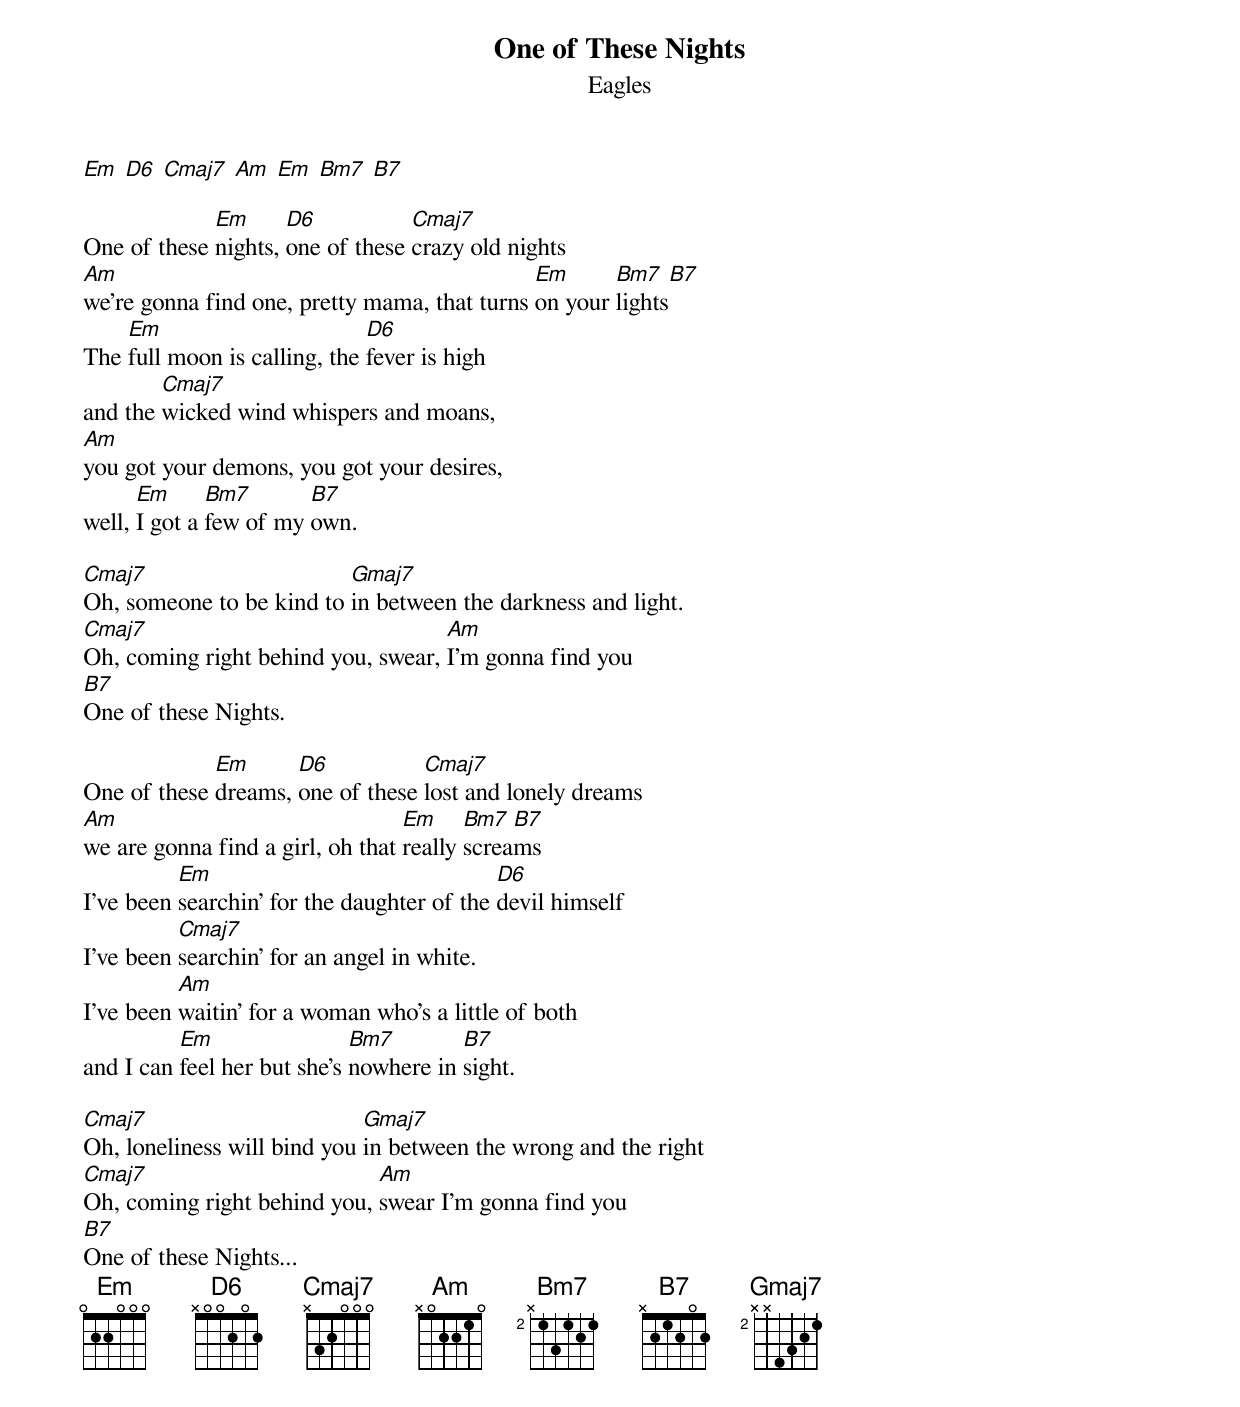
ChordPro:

{title:One of These Nights}
{subtitle:Eagles}

[Em] [D6] [Cmaj7] [Am] [Em] [Bm7] [B7]

One of these [Em]nights, [D6]one of these [Cmaj7]crazy old nights
[Am]we're gonna find one, pretty mama, that turns [Em]on your [Bm7]lights[B7]
The [Em]full moon is calling, the [D6]fever is high
and the [Cmaj7]wicked wind whispers and moans,
[Am]you got your demons, you got your desires,
well, [Em]I got a [Bm7]few of my [B7]own.

[Cmaj7]Oh, someone to be kind to [Gmaj7]in between the darkness and light.
[Cmaj7]Oh, coming right behind you, swear, [Am]I'm gonna find you
[B7]One of these Nights.

One of these [Em]dreams, [D6]one of these [Cmaj7]lost and lonely dreams
[Am]we are gonna find a girl, oh that [Em]really [Bm7]screa[B7]ms
I've been [Em]searchin' for the daughter of the [D6]devil himself
I've been [Cmaj7]searchin' for an angel in white.
I've been [Am]waitin' for a woman who's a little of both
and I can [Em]feel her but she's [Bm7]nowhere in [B7]sight.

[Cmaj7]Oh, loneliness will bind you [Gmaj7]in between the wrong and the right
[Cmaj7]Oh, coming right behind you, [Am]swear I'm gonna find you
[B7]One of these Nights...
